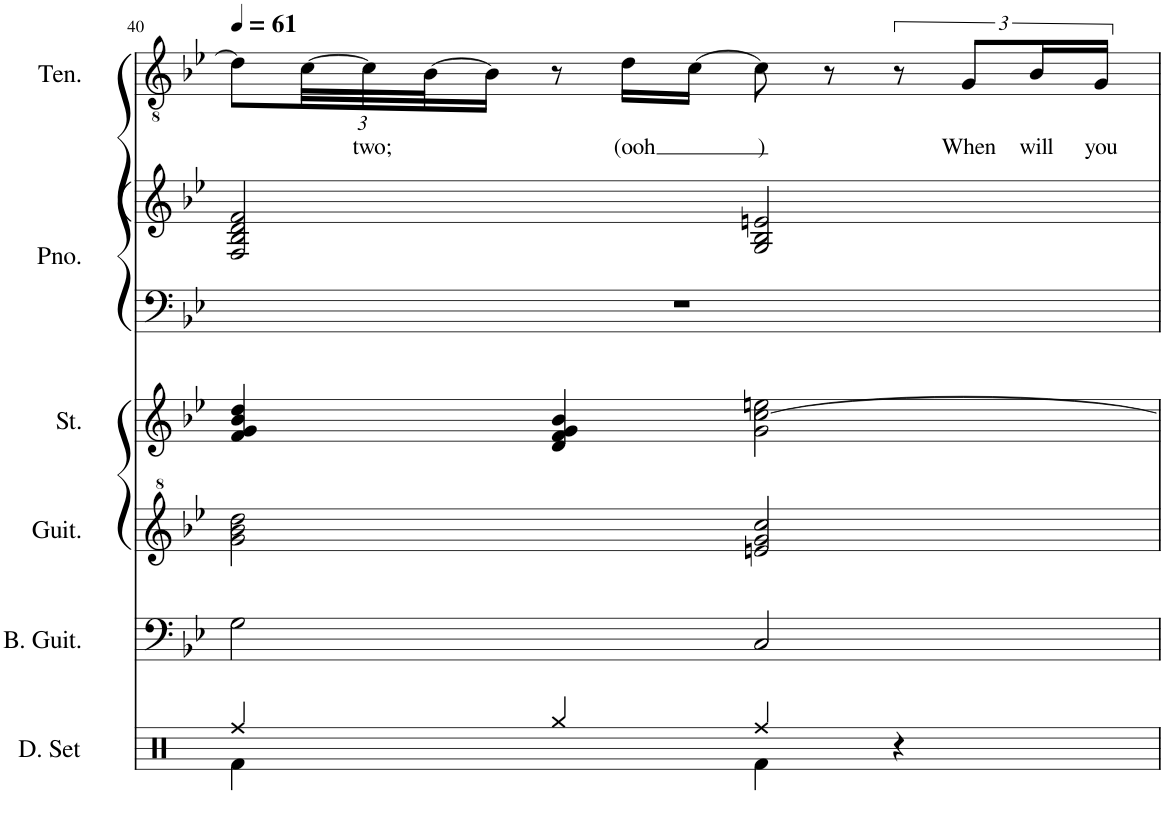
**kern	**kern	**kern	**kern	**kern	**kern	**text
*part5	*part4	*part3	*part2	*part2	*part1	*part1
*staff6	*staff5	*staff4	*staff3	*staff2	*staff1	*staff1
*I"Bass Guitar	*I"Guitar	*I"Strings	*I"Piano	*	*I"Tenor	*
*I'B. Guit.	*I'Guit.	*I'St.	*I'Pno.	*	*I'Ten.	*
!!LO:PB:g=z
*clefF4	*clefG^2	*clefG2	*clefF4	*clefG2	*clefGv2	*
*Trd7c12	*Trd7c12	*	*	*	*	*
*k[b-e-]	*k[b-e-]	*k[b-e-]	*k[b-e-]	*k[b-e-]	*k[b-e-]	*
*M4/4	*M4/4	*M4/4	*M4/4	*M4/4	*M4/4	*
*MM61	*MM61	*MM61	*MM61	*MM61	*MM61	*
=40	=40	=40	=40	=40	=40	=40
2G\	2gg\ 2bb-\ 2ddd\	4f/ 4g/ 4b-/ 4dd/	1r	2F/ 2B-/ 2d/ 2f/	8d\L]	.
*	*	*	*	*	*Xbrackettup	*
.	.	.	.	.	[48c\LL	.
!	!	!	!	!	!	!LO:LY:b
.	.	.	.	.	48c\]	two;
.	.	.	.	.	[48B-\J	.
.	.	.	.	.	16B-\JJ]	.
.	.	4d/ 4f/ 4g/ 4b-/	.	.	8r	.
!	!	!	!	!	!	!LO:LY:b
.	.	.	.	.	16d\LL	(ooh
.	.	.	.	.	[16c\JJ	.
!	!	!	!	!	!	!LO:LY:b
2C/	2een/ 2gg/ 2ccc/	2g\ [2cc\ 2een\	.	2G/ 2B-/ 2en/	8c\]	)
.	.	.	.	.	8r	.
*	*	*	*	*	*brackettup	*
.	.	.	.	.	12r	.
!	!	!	!	!	!	!LO:LY:b
.	.	.	.	.	12G/L	When
!	!	!	!	!	!	!LO:LY:b
.	.	.	.	.	24B-/L	will
!	!	!	!	!	!	!LO:LY:b
.	.	.	.	.	24G/JJ	you
=	=	=	=	=	=	=
*-	*-	*-	*-	*-	*-	*-
